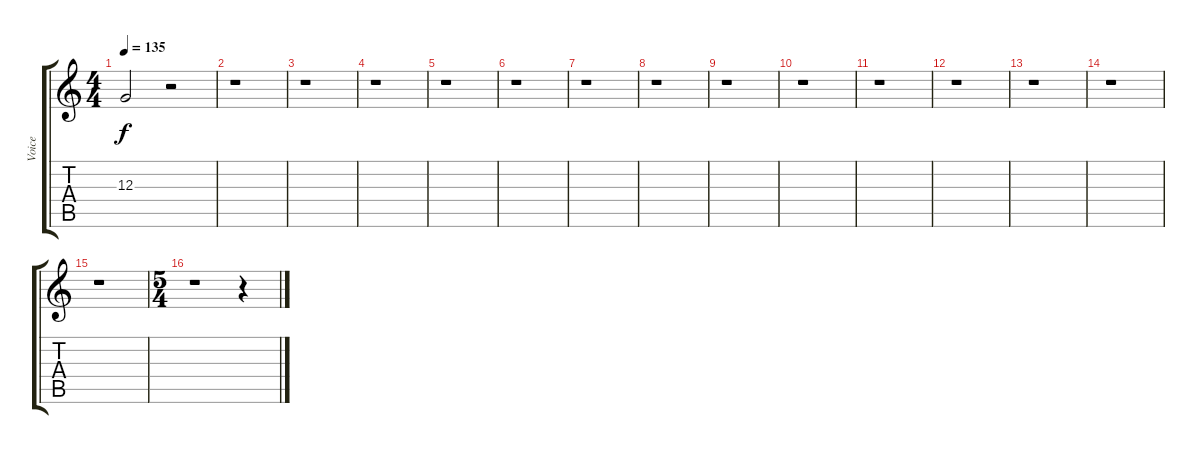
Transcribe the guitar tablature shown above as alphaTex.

\track ("Voice" "Voice") {instrument choiraahs}
\staff {score tabs}
\tuning (E4 B3 G3 D3 A2 E2) {hide}
\ts (4 4)
\tempo 135
\clef g2
\ks c
12.3.2{dy f} r.2 |
r.1 |
r.1 |
r.1 |
r.1 |
r.1 |
r.1 |
r.1 |
r.1 |
r.1 |
r.1 |
r.1 |
r.1 |
r.1 |
r.1 |
\ts (5 4)
r.1 r.4
